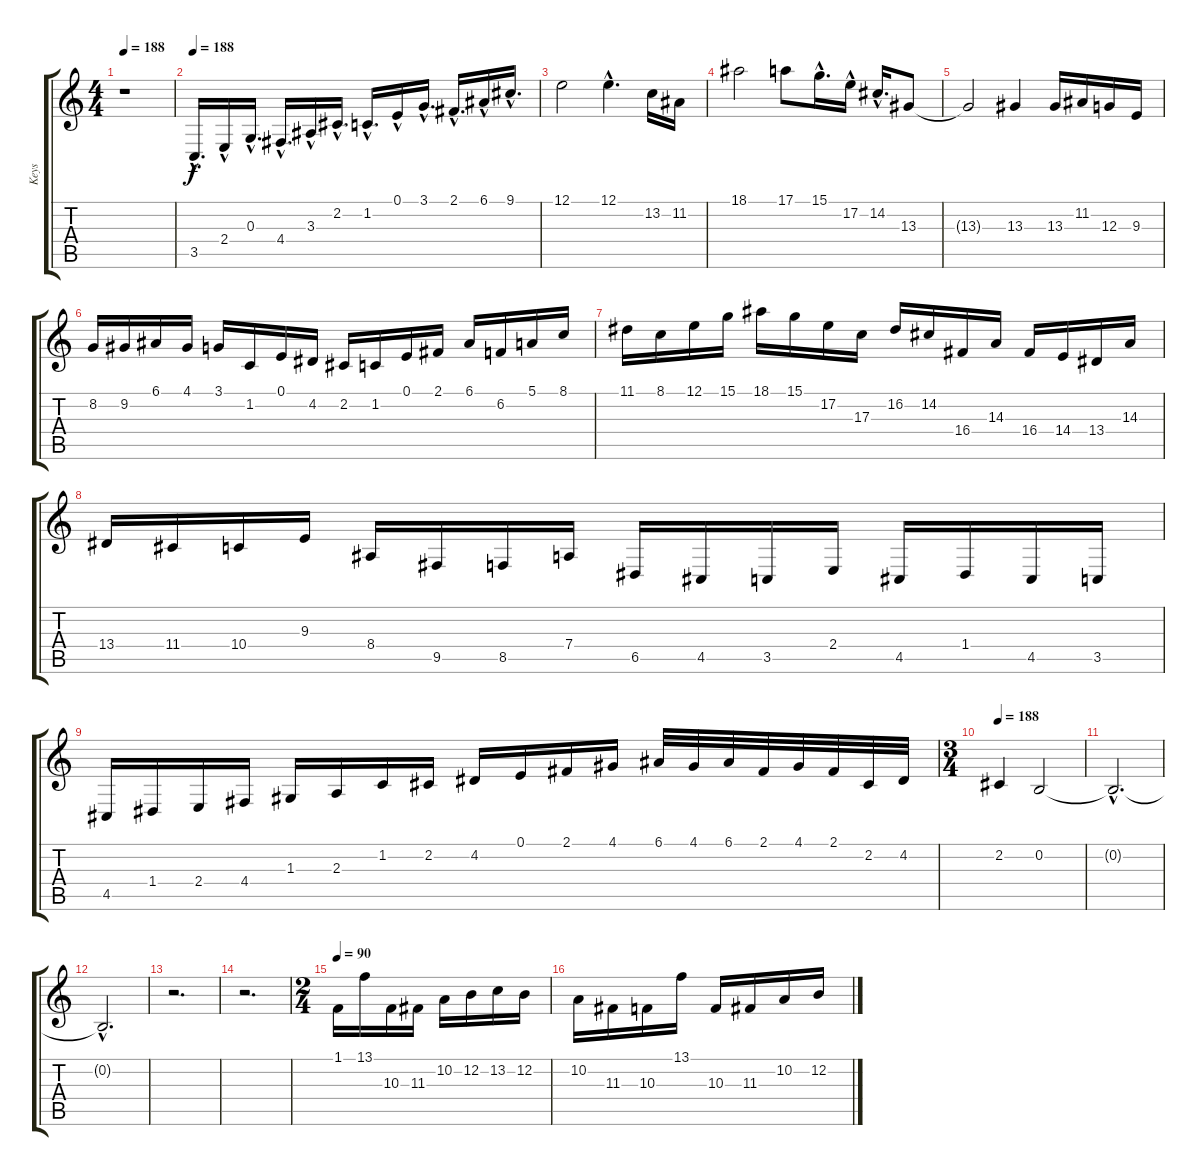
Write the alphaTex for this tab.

\track ("Keys" "Keys") {instrument fx8scifi}
\staff {score tabs}
\tuning (E4 B3 G3 D3 A2 E2) {hide}
\ts (4 4)
\tempo 188
\clef g2
\ks c
r.1{dy f} |
\tempo 188
3.5{hac}.16{d volume 16 instrument reedorgan} 2.4{hac}.16 0.3{hac}.16{d} 4.4{hac}.16{d} 3.3{hac}.16 2.2{hac}.16{d} 1.2{hac}.16{d} 0.1{hac}.16 3.1{hac}.16{d} 2.1{hac}.16{d} 6.1{hac}.16 9.1{hac}.16{d} |
12.1.2 12.1{hac}.4{d} 13.2.16 11.2.16 |
18.1.2 17.1.8 15.1{hac}.16{d} 17.2{hac}.16 14.2{hac}.16{d} 13.3.8 |
13.3{t}.2 13.3.4 13.3.16 11.2.16 12.3.16 9.3.16 |
8.2.16 9.2.16 6.1.16 4.1.16 3.1.16 1.2.16 0.1.16 4.2.16 2.2.16 1.2.16 0.1.16 2.1.16 6.1.16 6.2.16 5.1.16 8.1.16 |
11.1.16 8.1.16 12.1.16 15.1.16 18.1.16 15.1.16 17.2.16 17.3.16 16.2.16 14.2.16 16.4.16 14.3.16 16.4.16 14.4.16 13.4.16 14.3.16 |
13.4.16 11.4.16 10.4.16 9.3.16 8.4.16 9.5.16 8.5.16 7.4.16 6.5.16 4.5.16 3.5.16 2.4.16 4.5.16 1.4.16 4.5.16 3.5.16 |
4.5.16 1.4.16 2.4.16 4.4.16 1.3.16 2.3.16 1.2.16 2.2.16 4.2.16 0.1.16 2.1.16 4.1.16 6.1.32 4.1.32 6.1.32 2.1.32 4.1.32 2.1.32 2.2.32 4.2.32 |
\ts (3 4)
\tempo 188
2.2.4 0.2.2 |
0.2{hac t}.2{d} |
0.2{hac t}.2{d} |
r.2{d} |
r.2{d} |
\ts (2 4)
\tempo 90
1.1.16{volume 9 instrument fx8scifi} 13.1.16 10.3.16 11.3.16 10.2.16 12.2.16 13.2.16 12.2.16 |
10.2.16 11.3.16 10.3.16 13.1.16 10.3.16 11.3.16 10.2.16 12.2.16
